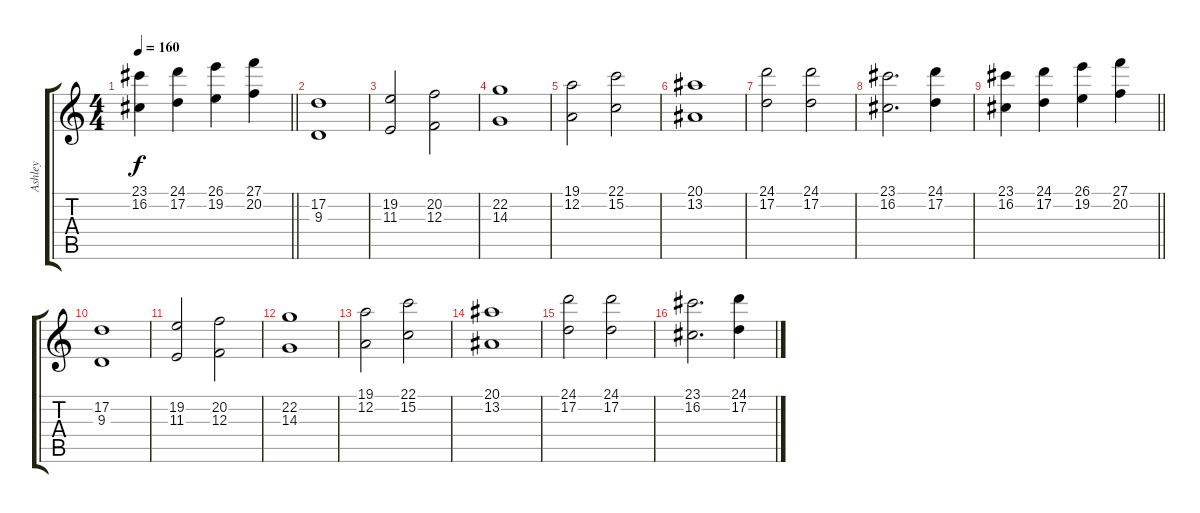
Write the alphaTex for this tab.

\track ("Ashley" "Ashley") {instrument orchestrahit}
\staff {score tabs}
\tuning (D4 A3 F3 C3 G2 D2) {hide}
\ts (4 4)
\tempo 160
\clef g2
\barLineRight lightlight
\ks c
(23.1 16.2).4{dy f} (24.1 17.2).4 (26.1 19.2).4 (27.1 20.2).4 |
(17.2 9.3).1{volume 12 instrument stringensemble1} |
(19.2 11.3).2 (20.2 12.3).2 |
(22.2 14.3).1 |
(19.1 12.2).2 (22.1 15.2).2 |
(20.1 13.2).1 |
(24.1 17.2).2 (24.1 17.2).2 |
(23.1 16.2).2{d} (24.1 17.2).4 |
\barLineRight lightlight
(23.1 16.2).4 (24.1 17.2).4 (26.1 19.2).4 (27.1 20.2).4 |
(17.2 9.3).1{volume 16} |
(19.2 11.3).2 (20.2 12.3).2 |
(22.2 14.3).1 |
(19.1 12.2).2 (22.1 15.2).2 |
(20.1 13.2).1 |
(24.1 17.2).2 (24.1 17.2).2 |
(23.1 16.2).2{d} (24.1 17.2).4
